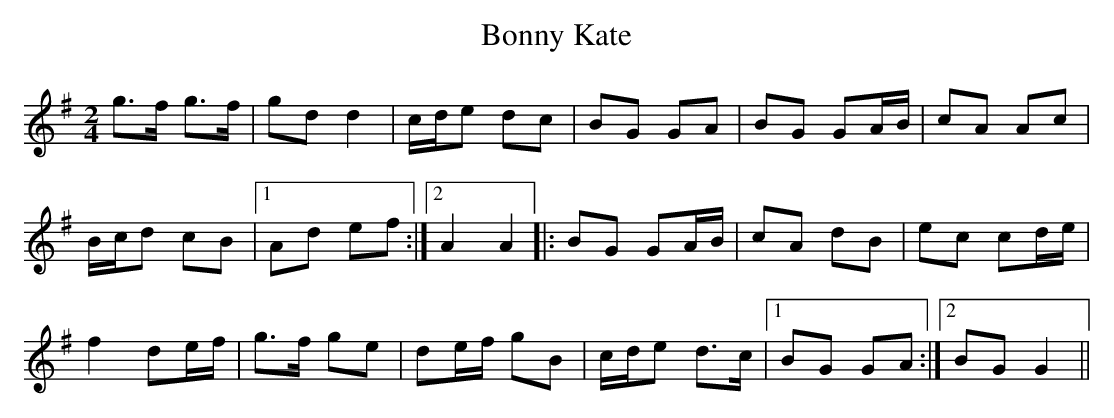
X:1
T:Bonny Kate
M:2/4
L:1/8
K:G
g>f g>f | gd d2 | c/d/e dc | BG GA | BG GA/B/ | cA Ac |
B/c/d cB |1 Ad ef :|2 A2 A2 |: BG GA/B/ | cA dB | ec cd/e/ |
f2 de/f/ | g>f ge | de/f/ gB | c/d/e d>c |1 BG GA :|2 BG G2 ||
